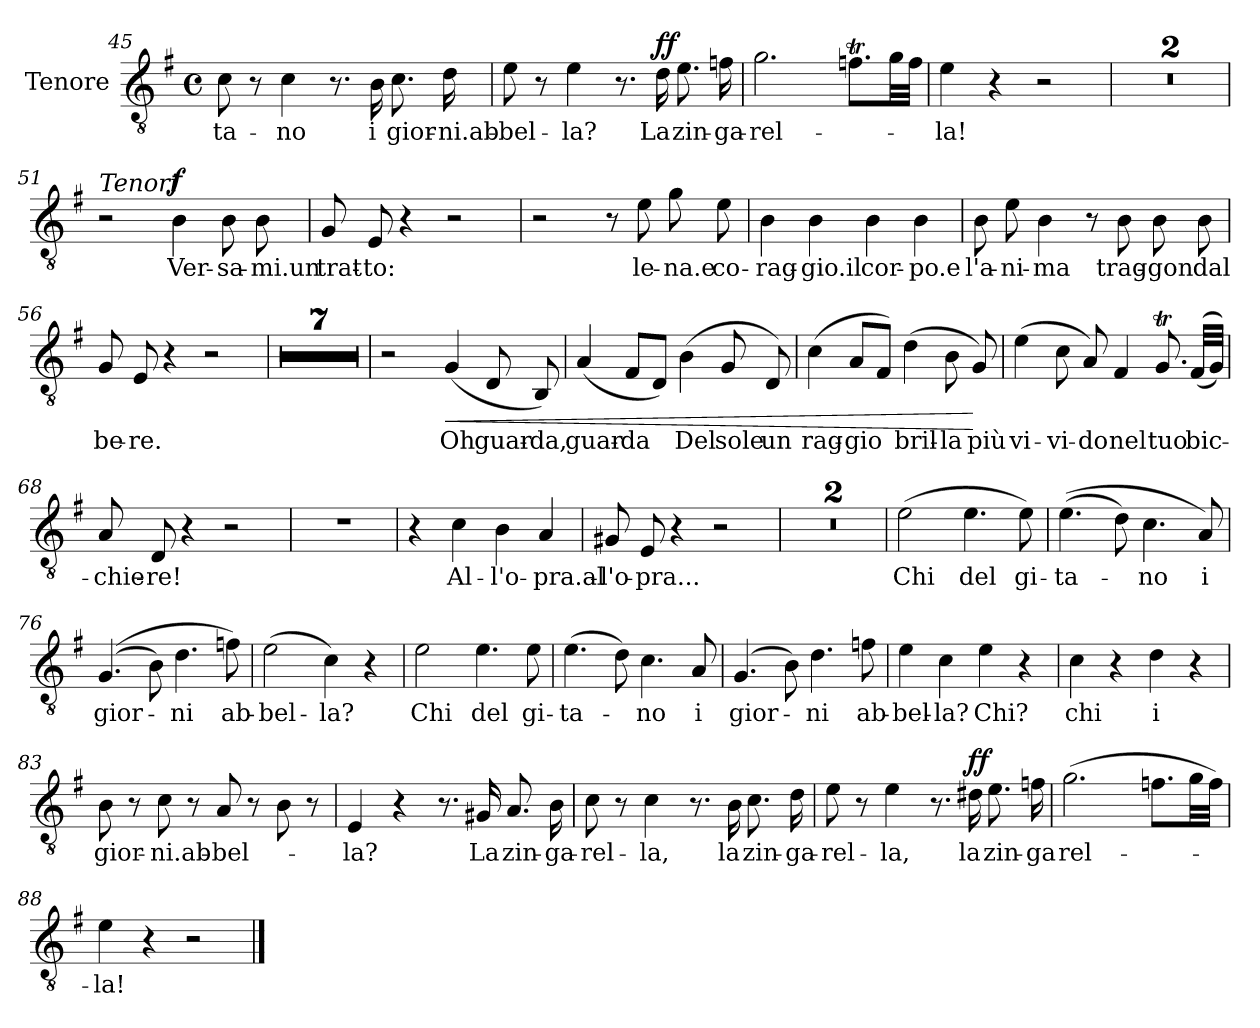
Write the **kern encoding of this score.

**kern	**text	**dynam
*part1	*part1	*part1
*staff1	*staff1	*staff1
*I"Tenore	*	*
*I'T.	*	*
!!LO:PB:g=z
*clefGv2	*	*
*k[f#]	*	*
*M4/4	*	*
*met(c)	*	*
=45	=45	=45
!	!LO:LY:b	!
8c\	-ta-	.
8r	.	.
!	!LO:LY:b	!
4c\	-no	.
8.r	.	.
!	!LO:LY:b	!
16B\	i	.
!	!LO:LY:b	!
8.c\	gior-	.
!	!LO:LY:b	!
16d\	-ni.ab-	.
=46	=46	=46
!	!LO:LY:b	!
8e\	-bel-	.
8r	.	.
!	!LO:LY:b	!
4e\	-la?	.
8.r	.	.
!	!LO:LY:b	!LO:DY:a
16d\	La	ff
!	!LO:LY:b	!
8.e\	zin-	.
!	!LO:LY:b	!
16fn\	-ga-	.
=47	=47	=47
!	!LO:LY:b	!
2.g\	-rel-	.
8.fnT\L	.	.
32g\LL	.	.
32f\JJJ	.	.
=48	=48	=48
!	!LO:LY:b	!
4e\	-la!	.
4r	.	.
2r	.	.
=49	=49	=49
1r	.	.
!!LO:PB:g=z
=50	=50	=50
1r	.	.
=51	=51	=51
!LO:TX:a:i:t=Tenori	!	!
2r	.	.
!	!LO:LY:b	!LO:DY:a
4B\	Ver-	f
!	!LO:LY:b	!
8B\	-sa-	.
!	!LO:LY:b	!
8B\	-mi.un	.
=52	=52	=52
!	!LO:LY:b	!
8G/	trat-	.
!	!LO:LY:b	!
8E/	-to:	.
4r	.	.
2r	.	.
=53	=53	=53
2r	.	.
8r	.	.
!	!LO:LY:b	!
8e\	le-	.
!	!LO:LY:b	!
8g\	-na.e	.
!	!LO:LY:b	!
8e\	co-	.
!!LO:PB:g=z
=54	=54	=54
!	!LO:LY:b	!
4B\	-rag-	.
!	!LO:LY:b	!
4B\	-gio.il	.
!	!LO:LY:b	!
4B\	cor-	.
!	!LO:LY:b	!
4B\	-po.e	.
=55	=55	=55
!	!LO:LY:b	!
8B\	l'a-	.
!	!LO:LY:b	!
8e\	-ni-	.
!	!LO:LY:b	!
4B\	-ma	.
8r	.	.
!	!LO:LY:b	!
8B\	trag-	.
!	!LO:LY:b	!
8B\	-gon	.
!	!LO:LY:b	!
8B\	dal	.
=56	=56	=56
!	!LO:LY:b	!
8G/	be-	.
!	!LO:LY:b	!
8E/	-re.	.
4r	.	.
2r	.	.
=57	=57	=57
1r	.	.
!!LO:PB:g=z
=58	=58	=58
1r	.	.
=59	=59	=59
1r	.	.
=60	=60	=60
1r	.	.
=61	=61	=61
1r	.	.
!!LO:PB:g=z
=62	=62	=62
1r	.	.
=63	=63	=63
1r	.	.
=64	=64	=64
2r	.	.
!	!LO:LY:b	!LO:HP:b
(4G/	Oh	<
!	!LO:LY:b	!
8D/	guar-	.
!	!LO:LY:b	!
8BB/)	-da,	.
=65	=65	=65
!	!LO:LY:b	!
(4A/	guar-	.
!	!LO:LY:b	!
8F#/L	-da	.
8D/J)	.	.
!	!LO:LY:b	!
(4B\	Del	.
!	!LO:LY:b	!
8G/	sole	.
!	!LO:LY:b	!
8D/)	un	.
=66	=66	=66
!	!LO:LY:b	!
(4c\	rag-	.
!	!LO:LY:b	!
8A/L	-gio	.
8F#/J)	.	.
!	!LO:LY:b	!
(4d\	bril-	.
!	!LO:LY:b	!
8B\	-la	.
!	!LO:LY:b	!
8G/)	più	[
!!LO:PB:g=z
=67	=67	=67
!	!LO:LY:b	!
(4e\	vi-	.
!	!LO:LY:b	!
8c\	-vi-	.
!	!LO:LY:b	!
8A/)	-do	.
!	!LO:LY:b	!
4F#/	nel	.
!	!LO:LY:b	!
8.GT/	tuo	.
!	!LO:LY:b	!
((32F#/LLL	bic-	.
32G/JJJ))	.	.
=68	=68	=68
!	!LO:LY:b	!
8A/	-chie-	.
!	!LO:LY:b	!
8D/	-re!	.
4r	.	.
2r	.	.
=69	=69	=69
1r	.	.
=70	=70	=70
4r	.	.
!	!LO:LY:b	!
4c\	Al-	.
!	!LO:LY:b	!
4B\	-l'o-	.
!	!LO:LY:b	!
4A/	-pra.al-	.
!!LO:PB:g=z
=71	=71	=71
!	!LO:LY:b	!
8G#X/	-l'o-	.
!	!LO:LY:b	!
8E/	-pra...	.
4r	.	.
2r	.	.
=72	=72	=72
1r	.	.
=73	=73	=73
1r	.	.
=74	=74	=74
!	!LO:LY:b	!
(2e\	Chi	.
!	!LO:LY:b	!
4.e\	del	.
!	!LO:LY:b	!
8e\)	gi-	.
=75	=75	=75
!	!LO:LY:b	!
((4.e\	-ta-	.
8d\)	.	.
!	!LO:LY:b	!
4.c\	-no	.
!	!LO:LY:b	!
8A/)	i	.
=76	=76	=76
!	!LO:LY:b	!
((4.G/	gior-	.
8B\)	.	.
!	!LO:LY:b	!
4.d\	-ni	.
!	!LO:LY:b	!
8fn\)	ab-	.
!!LO:PB:g=z
=77	=77	=77
!	!LO:LY:b	!
(2e\	-bel-	.
!	!LO:LY:b	!
4c\)	-la?	.
4r	.	.
=78	=78	=78
!	!LO:LY:b	!
2e\	Chi	.
!	!LO:LY:b	!
4.e\	del	.
!	!LO:LY:b	!
8e\	gi-	.
=79	=79	=79
!	!LO:LY:b	!
(4.e\	-ta-	.
8d\)	.	.
!	!LO:LY:b	!
4.c\	-no	.
!	!LO:LY:b	!
8A/	i	.
=80	=80	=80
!	!LO:LY:b	!
(4.G/	gior-	.
8B\)	.	.
!	!LO:LY:b	!
4.d\	-ni	.
!	!LO:LY:b	!
8fn\	ab-	.
=81	=81	=81
!	!LO:LY:b	!
4e\	-bel-	.
!	!LO:LY:b	!
4c\	-la?	.
!	!LO:LY:b	!
4e\	Chi?	.
4r	.	.
=82	=82	=82
!	!LO:LY:b	!
4c\	chi	.
4r	.	.
!	!LO:LY:b	!
4d\	i	.
4r	.	.
!!LO:PB:g=z
=83	=83	=83
!	!LO:LY:b	!
8B\	gior-	.
8r	.	.
!	!LO:LY:b	!
8c\	-ni.ab-	.
8r	.	.
!	!LO:LY:b	!
8A/	-bel-	.
8r	.	.
8B\	.	.
8r	.	.
=84	=84	=84
!	!LO:LY:b	!
4E/	-la?	.
4r	.	.
8.r	.	.
!	!LO:LY:b	!
16G#X/	La	.
!	!LO:LY:b	!
8.A/	zin-	.
!	!LO:LY:b	!
16B\	-ga-	.
=85	=85	=85
!	!LO:LY:b	!
8c\	-rel-	.
8r	.	.
!	!LO:LY:b	!
4c\	-la,	.
8.r	.	.
!	!LO:LY:b	!
16B\	la	.
!	!LO:LY:b	!
8.c\	zin-	.
!	!LO:LY:b	!
16d\	-ga-	.
=86	=86	=86
!	!LO:LY:b	!
8e\	-rel-	.
8r	.	.
!	!LO:LY:b	!
4e\	-la,	.
8.r	.	.
!	!LO:LY:b	!LO:DY:a
16d#X\	la	ff
!	!LO:LY:b	!
8.e\	zin-	.
!	!LO:LY:b	!
16fn\	-ga	.
=87	=87	=87
!	!LO:LY:b	!
(2.g\	rel-	.
8.fn\L	.	.
32g\LL	.	.
32f\JJJ)	.	.
=88	=88	=88
!	!LO:LY:b	!
4e\	-la!	.
4r	.	.
2r	.	.
==	==	==
*-	*-	*-
